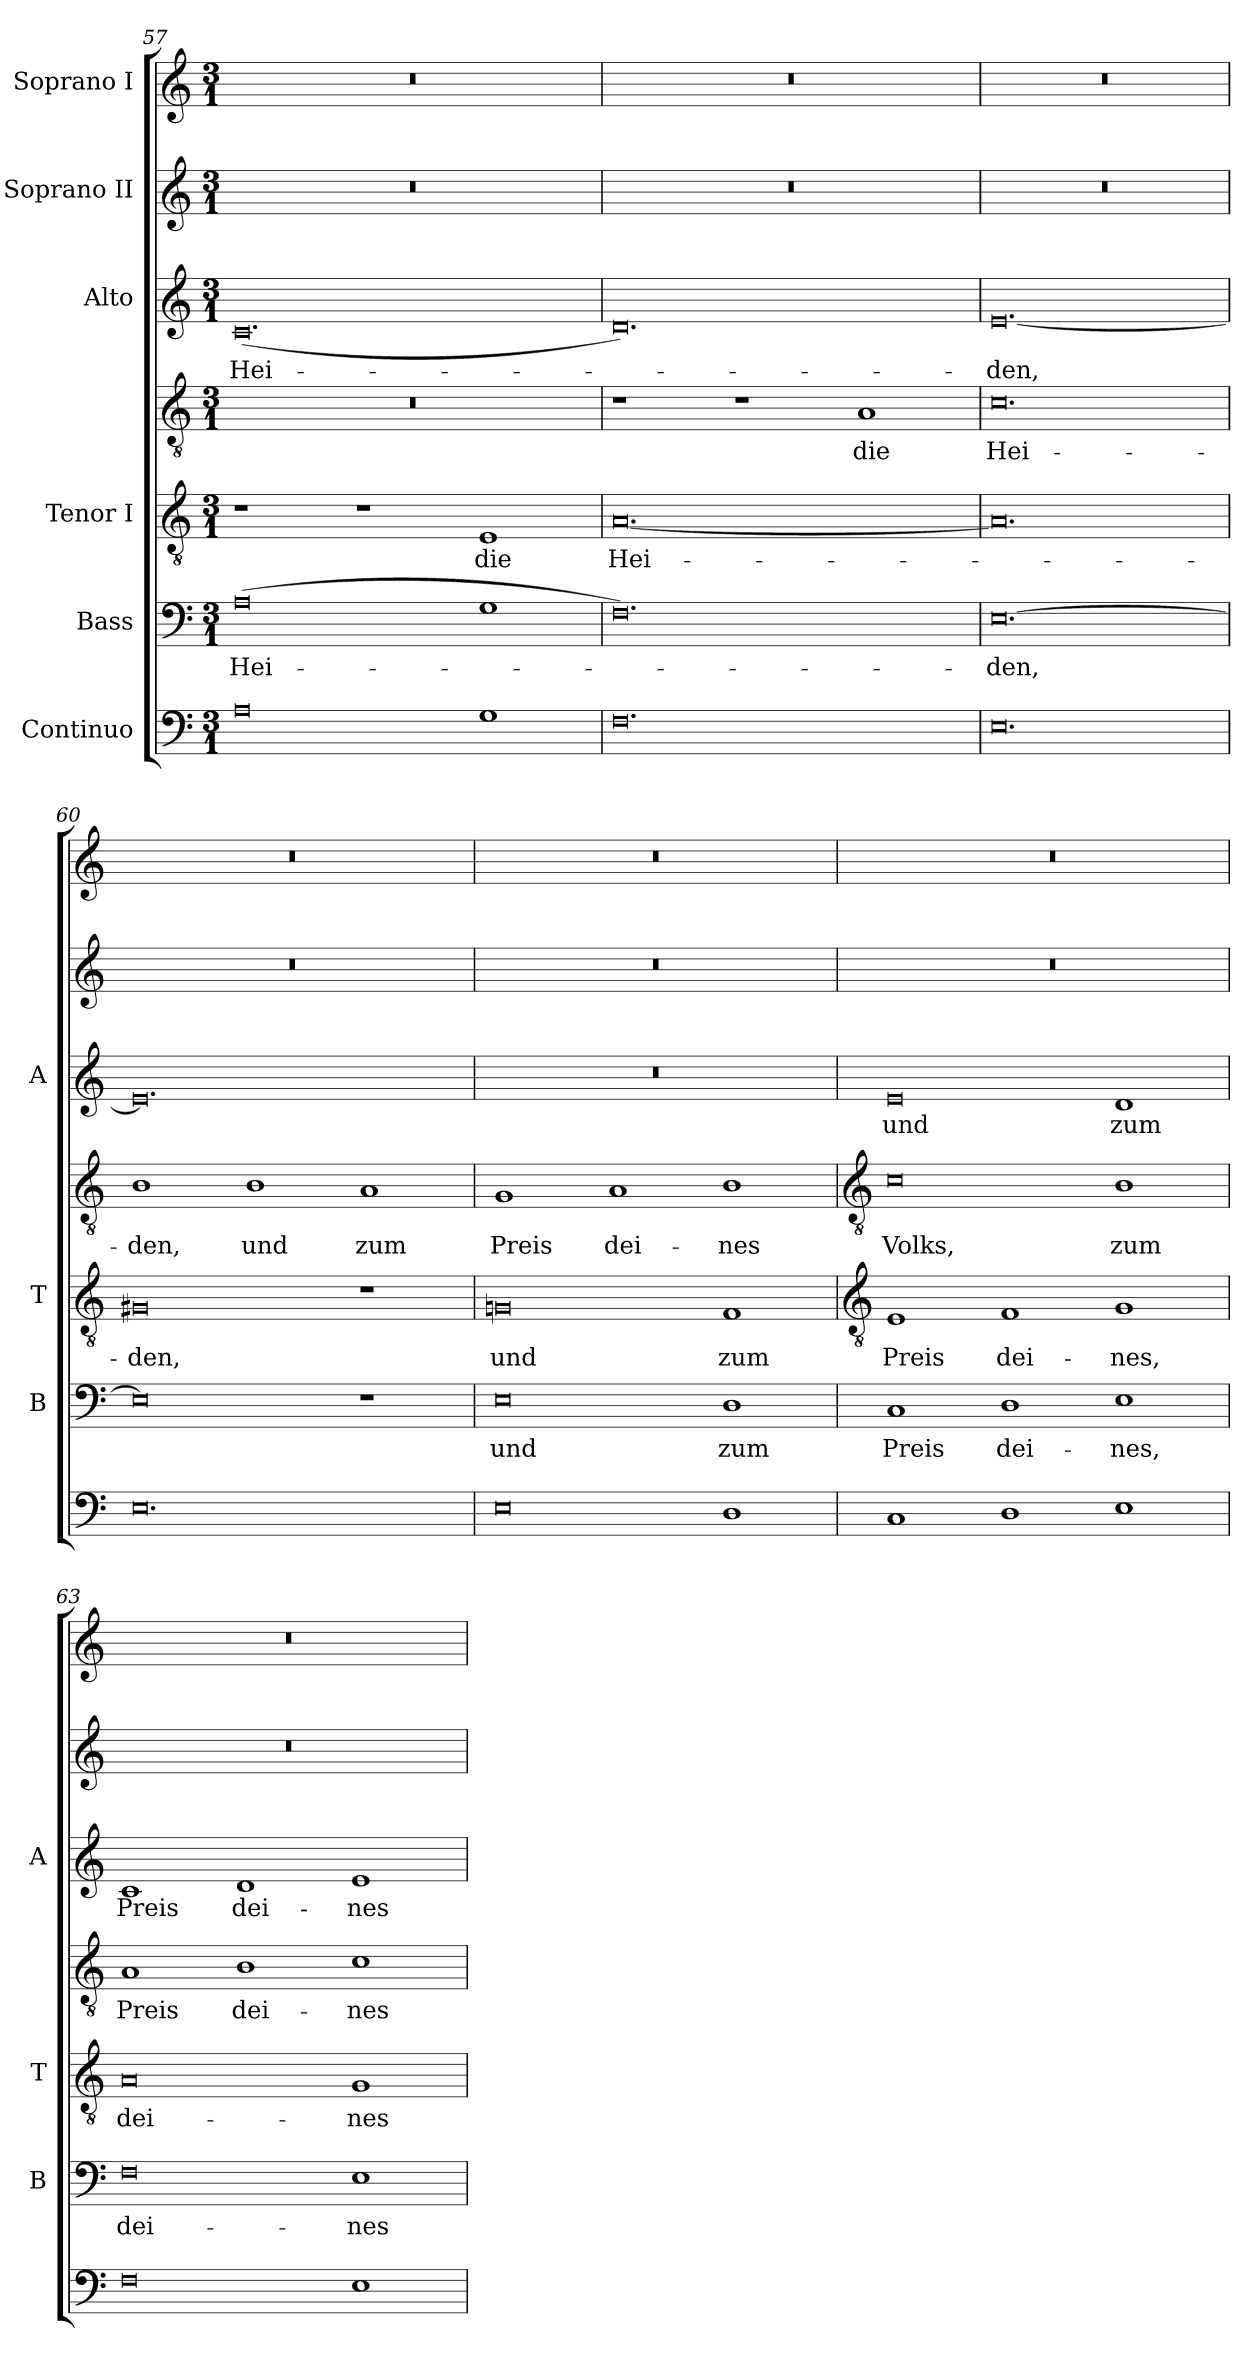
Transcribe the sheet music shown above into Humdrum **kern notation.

**kern	**kern	**text	**kern	**text	**kern	**text	**kern	**text	**kern	**kern
*part6	*part5	*part5	*part4	*part4	*part4	*part4	*part3	*part3	*part2	*part1
*staff7	*staff6	*staff6	*staff5	*staff5	*staff4	*staff4	*staff3	*staff3	*staff2	*staff1
*I"Continuo	*I"Bass	*	*I"Tenor I	*	*	*	*I"Alto	*	*I"Soprano II	*I"Soprano I
*	*I'B	*	*I'T	*	*	*	*I'A	*	*	*
*clefF4	*clefF4	*	*clefGv2	*	*clefGv2	*	*clefG2	*	*clefG2	*clefG2
*k[]	*k[]	*	*k[]	*	*k[]	*	*k[]	*	*k[]	*k[]
*C:	*C:	*	*C:	*	*C:	*	*C:	*	*C:	*C:
*M3/1	*M3/1	*	*M3/1	*	*M3/1	*	*M3/1	*	*M3/1	*M3/1
=57	=57	=57	=57	=57	=57	=57	=57	=57	=57	=57
!	!	!LO:LY:b	!	!	!LO:N:vis=0	!	!	!LO:LY:b	!LO:N:vis=0	!LO:N:vis=0
0A	(>0A	Hei-	1r	.	0.r	.	(<0.c	Hei-	0.r	0.r
.	.	.	1r	.	.	.	.	.	.	.
!	!	!	!	!LO:LY:b	!	!	!	!	!	!
1G	1G	.	1E	die	.	.	.	.	.	.
=58	=58	=58	=58	=58	=58	=58	=58	=58	=58	=58
!	!	!	!	!LO:LY:b	!	!	!	!	!LO:N:vis=0	!LO:N:vis=0
0.F	0.F)	.	[0.A	Hei-	1r	.	0.d)	.	0.r	0.r
.	.	.	.	.	1r	.	.	.	.	.
!	!	!	!	!	!	!LO:LY:b	!	!	!	!
.	.	.	.	.	1A	die	.	.	.	.
=59	=59	=59	=59	=59	=59	=59	=59	=59	=59	=59
!	!	!LO:LY:b	!	!	!	!LO:LY:b	!	!LO:LY:b	!LO:N:vis=0	!LO:N:vis=0
0.E	[0.E	den,	0.A]	.	0.c	Hei-	[0.e	den,	0.r	0.r
=60	=60	=60	=60	=60	=60	=60	=60	=60	=60	=60
!	!	!	!	!LO:LY:b	!	!LO:LY:b	!	!	!LO:N:vis=0	!LO:N:vis=0
0.E	0E]	.	0G#X	den,	1B	-den,	0.e]	.	0.r	0.r
!	!	!	!	!	!	!LO:LY:b	!	!	!	!
.	.	.	.	.	1B	und	.	.	.	.
!	!	!	!	!	!	!LO:LY:b	!	!	!	!
.	1r	.	1r	.	1A	zum	.	.	.	.
=61	=61	=61	=61	=61	=61	=61	=61	=61	=61	=61
!	!	!LO:LY:b	!	!LO:LY:b	!	!LO:LY:b	!LO:N:vis=0	!	!LO:N:vis=0	!LO:N:vis=0
0E	0E	und	0Gn	und	1G	Preis	0.r	.	0.r	0.r
!	!	!	!	!	!	!LO:LY:b	!	!	!	!
.	.	.	.	.	1A	dei-	.	.	.	.
!	!	!LO:LY:b	!	!LO:LY:b	!	!LO:LY:b	!	!	!	!
1D	1D	zum	1F	zum	1B	-nes	.	.	.	.
!!LO:LB:g=z
=62	=62	=62	=62	=62	=62	=62	=62	=62	=62	=62
*	*	*	*clefGv2	*	*clefGv2	*	*	*	*	*
!	!	!LO:LY:b	!	!LO:LY:b	!	!LO:LY:b	!	!LO:LY:b	!LO:N:vis=0	!LO:N:vis=0
1C	1C	Preis	1E	Preis	0c	Volks,	0e	und	0.r	0.r
!	!	!LO:LY:b	!	!LO:LY:b	!	!	!	!	!	!
1D	1D	dei-	1F	dei-	.	.	.	.	.	.
!	!	!LO:LY:b	!	!LO:LY:b	!	!LO:LY:b	!	!LO:LY:b	!	!
1E	1E	-nes,	1G	-nes,	1B	zum	1d	zum	.	.
=63	=63	=63	=63	=63	=63	=63	=63	=63	=63	=63
!	!	!LO:LY:b	!	!LO:LY:b	!	!LO:LY:b	!	!LO:LY:b	!LO:N:vis=0	!LO:N:vis=0
0F	0F	dei-	0A	dei-	1A	Preis	1c	Preis	0.r	0.r
!	!	!	!	!	!	!LO:LY:b	!	!LO:LY:b	!	!
.	.	.	.	.	1B	dei-	1d	dei-	.	.
!	!	!LO:LY:b	!	!LO:LY:b	!	!LO:LY:b	!	!LO:LY:b	!	!
1E	1E	-nes	1G	-nes	1c	-nes	1e	-nes	.	.
=	=	=	=	=	=	=	=	=	=	=
*-	*-	*-	*-	*-	*-	*-	*-	*-	*-	*-
